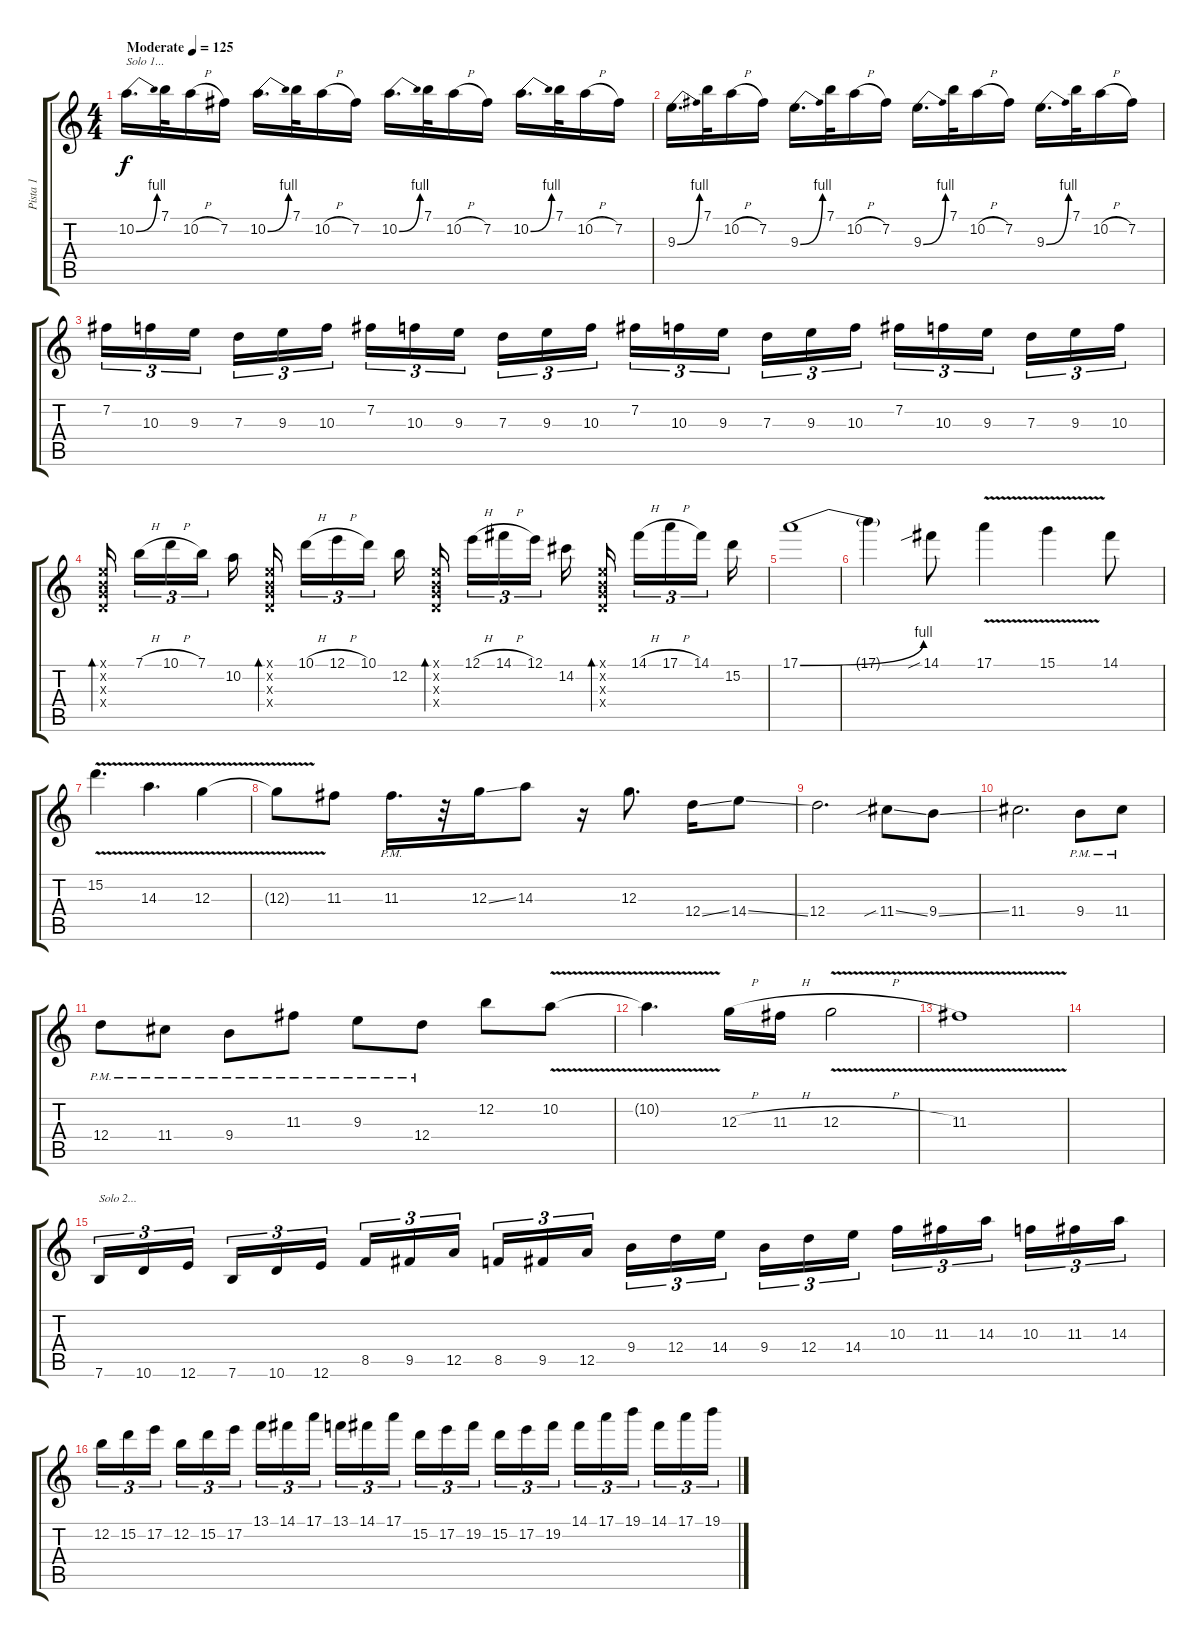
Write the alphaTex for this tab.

\track ("Pista 1" "Pista 1") {instrument distortionguitar}
\staff {score tabs}
\tuning (E4 B3 G3 D3 A2 E2) {hide}
\ts (4 4)
\tempo (125 "Moderate")
\clef g2
\ks c
10.2{be (bend 0 0 60 4)}.16{d txt "Solo 1..." dy f instrument distortionguitar} 7.1.32 10.2{h}.16 7.2.16 10.2{be (bend 0 0 60 4)}.16{d} 7.1.32 10.2{h}.16 7.2.16 10.2{be (bend 0 0 60 4)}.16{d} 7.1.32 10.2{h}.16 7.2.16 10.2{be (bend 0 0 60 4)}.16{d} 7.1.32 10.2{h}.16 7.2.16 |
9.3{be (bend 0 0 60 4)}.16{d} 7.1.32 10.2{h}.16 7.2.16 9.3{be (bend 0 0 60 4)}.16{d} 7.1.32 10.2{h}.16 7.2.16 9.3{be (bend 0 0 60 4)}.16{d} 7.1.32 10.2{h}.16 7.2.16 9.3{be (bend 0 0 60 4)}.16{d} 7.1.32 10.2{h}.16 7.2.16 |
7.2.16{tu (3 2)} 10.3.16{tu (3 2)} 9.3.16{tu (3 2) beam splitsecondary} 7.3.16{tu (3 2)} 9.3.16{tu (3 2)} 10.3.16{tu (3 2)} 7.2.16{tu (3 2)} 10.3.16{tu (3 2)} 9.3.16{tu (3 2) beam splitsecondary} 7.3.16{tu (3 2)} 9.3.16{tu (3 2)} 10.3.16{tu (3 2)} 7.2.16{tu (3 2)} 10.3.16{tu (3 2)} 9.3.16{tu (3 2) beam splitsecondary} 7.3.16{tu (3 2)} 9.3.16{tu (3 2)} 10.3.16{tu (3 2)} 7.2.16{tu (3 2)} 10.3.16{tu (3 2)} 9.3.16{tu (3 2) beam splitsecondary} 7.3.16{tu (3 2)} 9.3.16{tu (3 2)} 10.3.16{tu (3 2)} |
(0.1{x} 0.2{x} 0.3{x} 0.4{x}).16{bd 60 beam splitsecondary} 7.1{h}.16{tu (3 2)} 10.1{h}.16{tu (3 2)} 7.1.16{tu (3 2) beam splitsecondary} 10.2.16 (0.1{x} 0.2{x} 0.3{x} 0.4{x}).16{bd 60 beam splitsecondary} 10.1{h}.16{tu (3 2)} 12.1{h}.16{tu (3 2)} 10.1.16{tu (3 2) beam splitsecondary} 12.2.16 (0.1{x} 0.2{x} 0.3{x} 0.4{x}).16{bd 60 beam splitsecondary} 12.1{h}.16{tu (3 2)} 14.1{h}.16{tu (3 2)} 12.1.16{tu (3 2) beam splitsecondary} 14.2.16 (0.1{x} 0.2{x} 0.3{x} 0.4{x}).16{bd 60 beam splitsecondary} 14.1{h}.16{tu (3 2)} 17.1{h}.16{tu (3 2)} 14.1.16{tu (3 2) beam splitsecondary} 15.2.16 |
17.1{be (bend 0 0 60 4)}.1 |
17.1{t}.4 14.1{sib}.8 17.1{v}.4 15.1{v}.4 14.1.8 |
15.2{v}.4{d} 14.3{v}.4{d} 12.3{v}.4 |
12.3{t}.8 11.3.8 11.3{pm}.16{d} r.32 12.3{ss}.16 14.3.8 r.16 12.3.8{d} 12.4{ss}.16 14.4{ss}.8 |
12.4.2{d} 11.4{sib ss}.8 9.4{ss}.8 |
11.4.2{d} 9.4{pm}.8 11.4{pm}.8 |
12.4{pm}.8 11.4{pm}.8 9.4{pm}.8 11.3{pm}.8 9.3{pm}.8 12.4{pm}.8 12.2.8 10.2{v}.8 |
10.2{t}.4{d} 12.3{h}.16 11.3{h}.16 12.3{v h}.2 |
11.3{v}.1 |
|
7.6.16{tu (3 2) txt "Solo 2..."} 10.6.16{tu (3 2)} 12.6.16{tu (3 2) beam splitsecondary} 7.6.16{tu (3 2)} 10.6.16{tu (3 2)} 12.6.16{tu (3 2)} 8.5.16{tu (3 2)} 9.5.16{tu (3 2)} 12.5.16{tu (3 2) beam splitsecondary} 8.5.16{tu (3 2)} 9.5.16{tu (3 2)} 12.5.16{tu (3 2)} 9.4.16{tu (3 2)} 12.4.16{tu (3 2)} 14.4.16{tu (3 2) beam splitsecondary} 9.4.16{tu (3 2)} 12.4.16{tu (3 2)} 14.4.16{tu (3 2)} 10.3.16{tu (3 2)} 11.3.16{tu (3 2)} 14.3.16{tu (3 2) beam splitsecondary} 10.3.16{tu (3 2)} 11.3.16{tu (3 2)} 14.3.16{tu (3 2)} |
12.2.16{tu (3 2)} 15.2.16{tu (3 2)} 17.2.16{tu (3 2) beam splitsecondary} 12.2.16{tu (3 2)} 15.2.16{tu (3 2)} 17.2.16{tu (3 2)} 13.1.16{tu (3 2)} 14.1.16{tu (3 2)} 17.1.16{tu (3 2) beam splitsecondary} 13.1.16{tu (3 2)} 14.1.16{tu (3 2)} 17.1.16{tu (3 2)} 15.2.16{tu (3 2)} 17.2.16{tu (3 2)} 19.2.16{tu (3 2) beam splitsecondary} 15.2.16{tu (3 2)} 17.2.16{tu (3 2)} 19.2.16{tu (3 2)} 14.1.16{tu (3 2)} 17.1.16{tu (3 2)} 19.1.16{tu (3 2) beam splitsecondary} 14.1.16{tu (3 2)} 17.1.16{tu (3 2)} 19.1.16{tu (3 2)}
